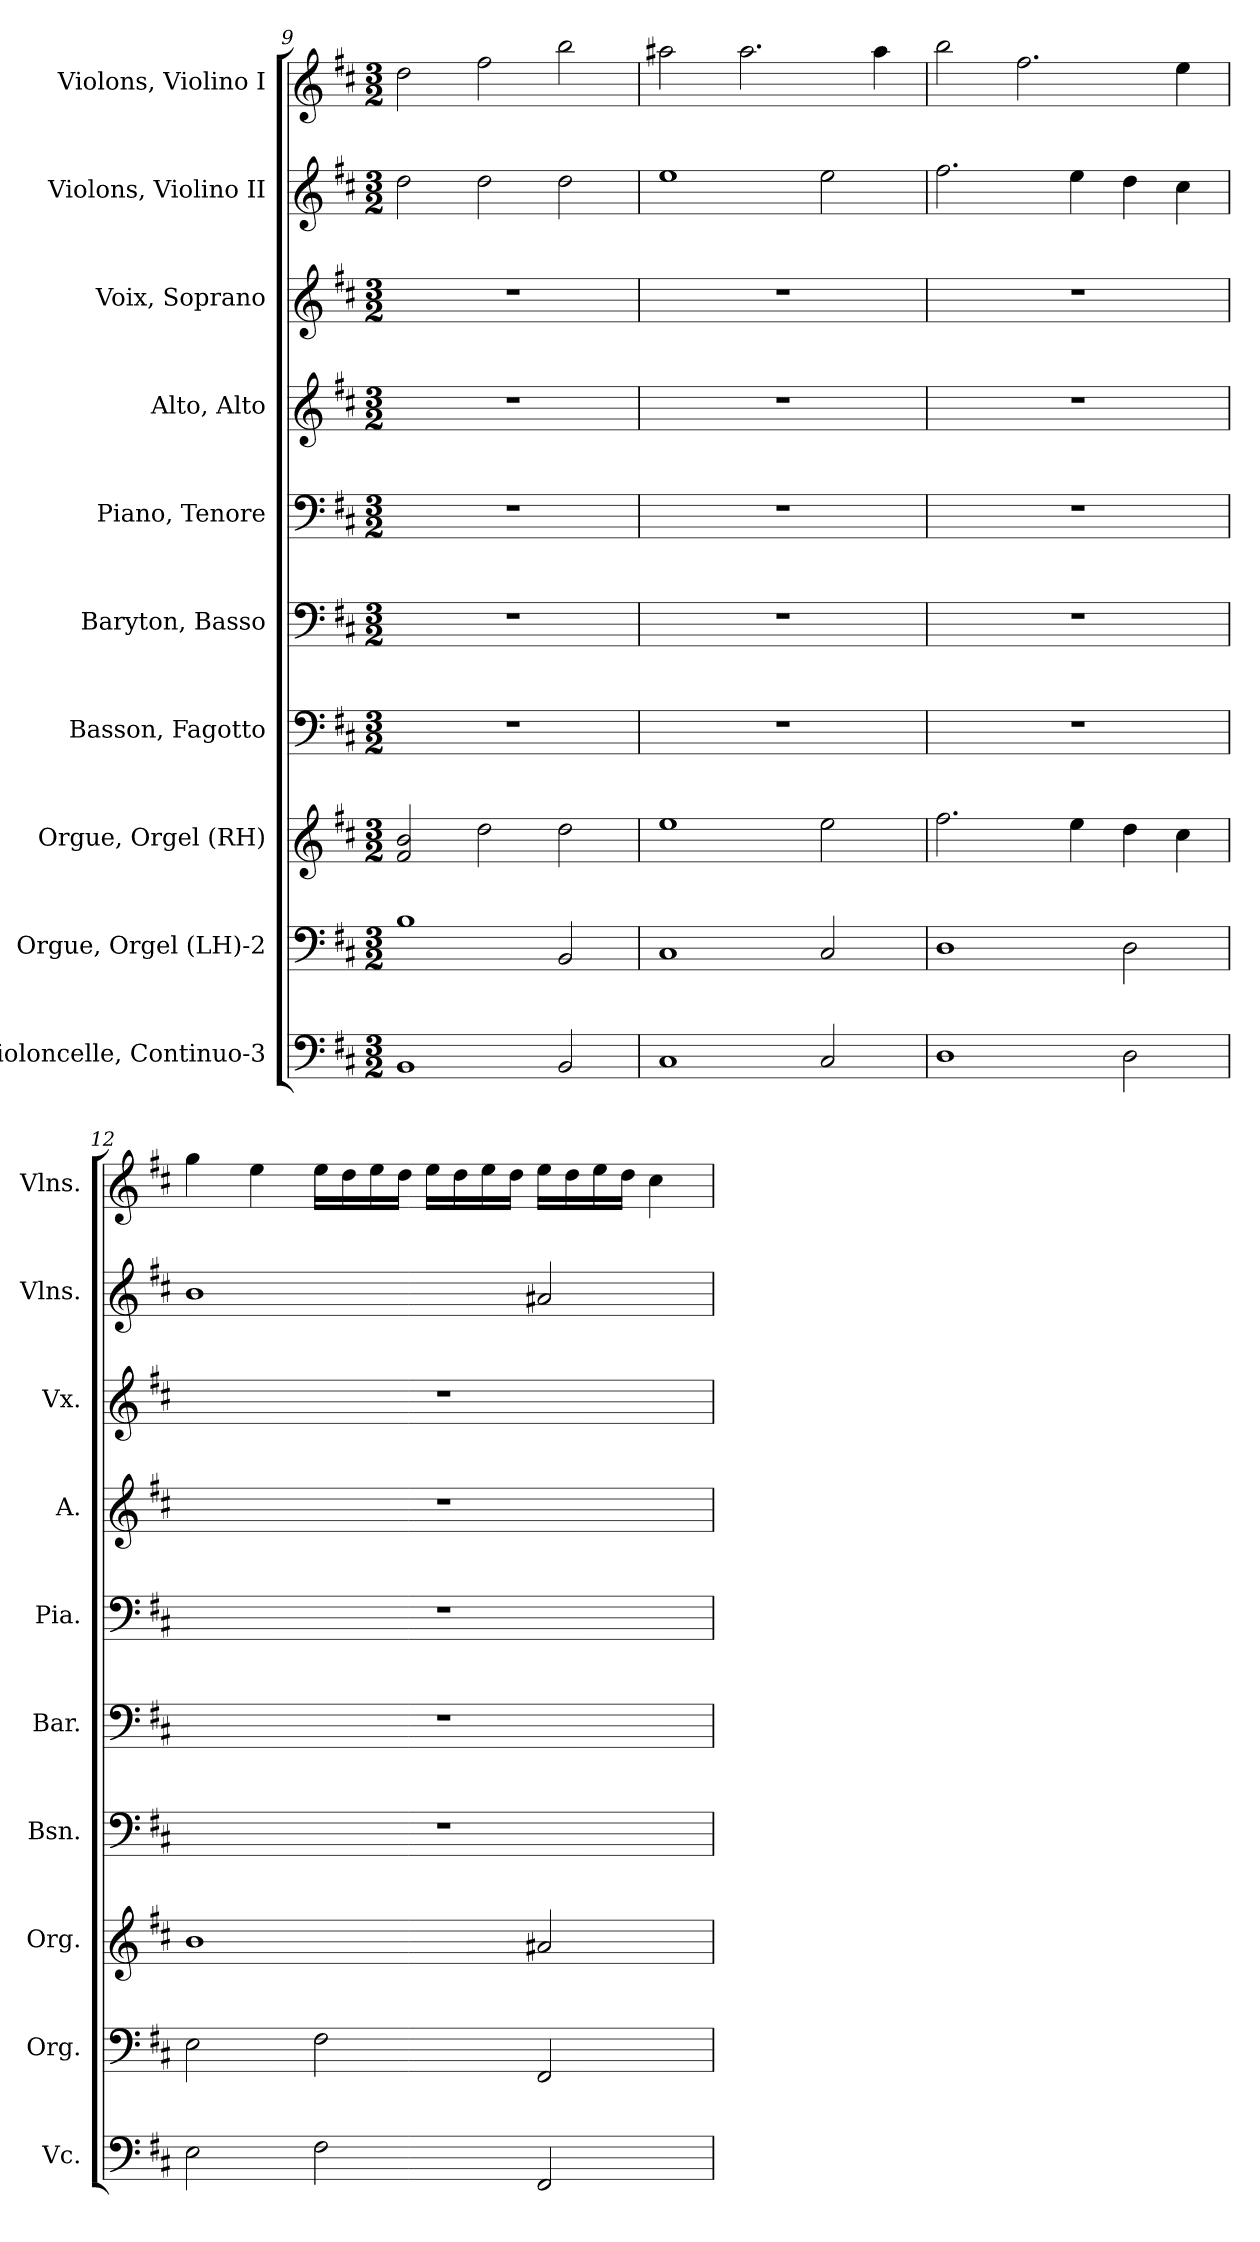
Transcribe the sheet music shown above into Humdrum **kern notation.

**kern	**kern	**kern	**kern	**kern	**kern	**kern	**kern	**kern	**kern
*part10	*part9	*part8	*part7	*part6	*part5	*part4	*part3	*part2	*part1
*staff10	*staff9	*staff8	*staff7	*staff6	*staff5	*staff4	*staff3	*staff2	*staff1
*I"Violoncelle, Continuo-3	*I"Orgue, Orgel (LH)-2	*I"Orgue, Orgel (RH)	*I"Basson, Fagotto	*I"Baryton, Basso	*I"Piano, Tenore	*I"Alto, Alto	*I"Voix, Soprano	*I"Violons, Violino II	*I"Violons, Violino I
*I'Vc.	*I'Org.	*I'Org.	*I'Bsn.	*I'Bar.	*I'Pia.	*I'A.	*I'Vx.	*I'Vlns.	*I'Vlns.
*clefF4	*clefF4	*clefG2	*clefF4	*clefF4	*clefF4	*clefG2	*clefG2	*clefG2	*clefG2
*k[f#c#]	*k[f#c#]	*k[f#c#]	*k[f#c#]	*k[f#c#]	*k[f#c#]	*k[f#c#]	*k[f#c#]	*k[f#c#]	*k[f#c#]
*M3/2	*M3/2	*M3/2	*M3/2	*M3/2	*M3/2	*M3/2	*M3/2	*M3/2	*M3/2
=9	=9	=9	=9	=9	=9	=9	=9	=9	=9
1BB	1B	2f#/ 2b/	1.r	1.r	1.r	1.r	1.r	2dd\	2dd\
.	.	2dd\	.	.	.	.	.	2dd\	2ff#\
2BB/	2BB/	2dd\	.	.	.	.	.	2dd\	2bb\
=10	=10	=10	=10	=10	=10	=10	=10	=10	=10
1C#	1C#	1ee	1.r	1.r	1.r	1.r	1.r	1ee	2aa#X\
.	.	.	.	.	.	.	.	.	2.aa#\
2C#/	2C#/	2ee\	.	.	.	.	.	2ee\	.
.	.	.	.	.	.	.	.	.	4aa#\
=11	=11	=11	=11	=11	=11	=11	=11	=11	=11
1D	1D	2.ff#\	1.r	1.r	1.r	1.r	1.r	2.ff#\	2bb\
.	.	.	.	.	.	.	.	.	2.ff#\
.	.	4ee\	.	.	.	.	.	4ee\	.
2D\	2D\	4dd\	.	.	.	.	.	4dd\	.
.	.	4cc#\	.	.	.	.	.	4cc#\	4ee\
!!LO:PB:g=z
=12	=12	=12	=12	=12	=12	=12	=12	=12	=12
2E\	2E\	1b	1.r	1.r	1.r	1.r	1.r	1b	4gg\
.	.	.	.	.	.	.	.	.	4ee\
2F#\	2F#\	.	.	.	.	.	.	.	16ee\LL
.	.	.	.	.	.	.	.	.	16dd\
.	.	.	.	.	.	.	.	.	16ee\
.	.	.	.	.	.	.	.	.	16dd\JJ
.	.	.	.	.	.	.	.	.	16ee\LL
.	.	.	.	.	.	.	.	.	16dd\
.	.	.	.	.	.	.	.	.	16ee\
.	.	.	.	.	.	.	.	.	16dd\JJ
2FF#/	2FF#/	2a#X/	.	.	.	.	.	2a#X/	16ee\LL
.	.	.	.	.	.	.	.	.	16dd\
.	.	.	.	.	.	.	.	.	16ee\
.	.	.	.	.	.	.	.	.	16dd\JJ
.	.	.	.	.	.	.	.	.	4cc#\
=	=	=	=	=	=	=	=	=	=
*-	*-	*-	*-	*-	*-	*-	*-	*-	*-
